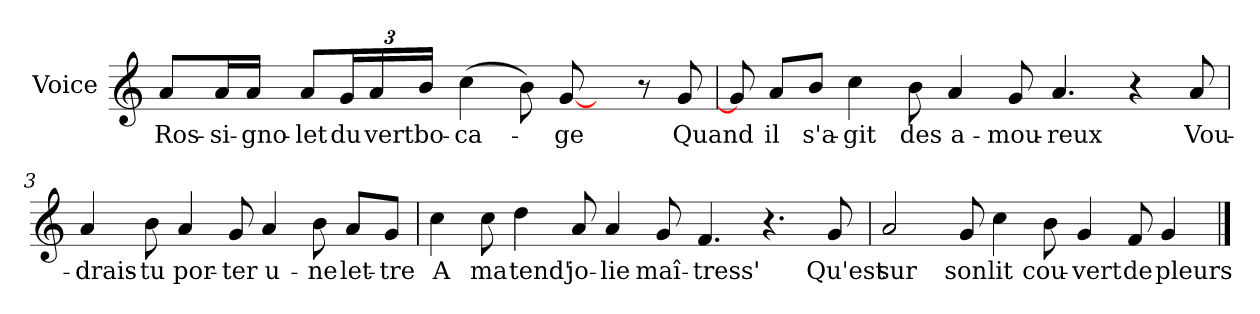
**kern	**text
*part1	*part1
*staff1	*staff1
*I"Voice	*
*I'V	*
*clefG2	*
*k[]	*
*C:	*
=1	=1
8a/L	Ros-
16a/L	-si-
16a/JJ	-gno-
8a/L	-let
24g/L	du
24a/	vert
24b/JJ	bo-
(>4cc\	-ca-
8b\)	.
[8g/	-ge
8ryy	.
8r	.
8g/	Quand
=2	=2
8g/]	.
8a/L	il
8b/J	s'a-
4cc\	-git
8b\	des
4a/	a-
8g/	-mou-
4.a/	-reux
4r	.
8a/	Vou-
=3	=3
*MM143	*
4a/	-drais-
8b\	-tu
4a/	por-
8g/	-ter
4a/	u-
8b\	-ne
8a/L	let-
8g/J	-tre
!!LO:LB:g=z
=4	=4
4cc\	A
8cc\	ma
4dd\	tend'
8a/	jo-
4a/	-lie
8g/	maî-
4.f/	-tress'
4.r	.
*MM120	*
8g/	Qu'est
=5	=5
2a/	sur
8g/	son
4cc\	lit
8b\	cou-
4g/	-vert
8f/	de
4g/	pleurs
==	==
*-	*-
